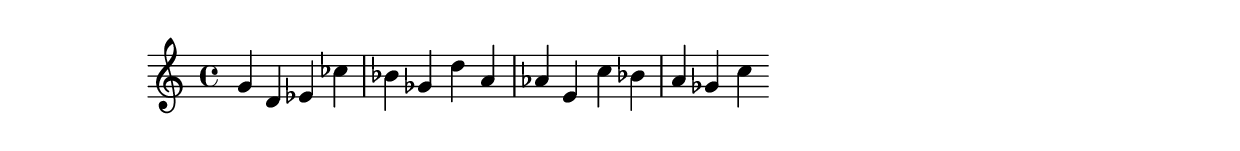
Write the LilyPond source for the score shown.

\version "2.19.15"

\language "deutsch"

\score {
  \relative {
    g' d es ces' b ges d'
    a as e c'
    b a ges c
  }
}